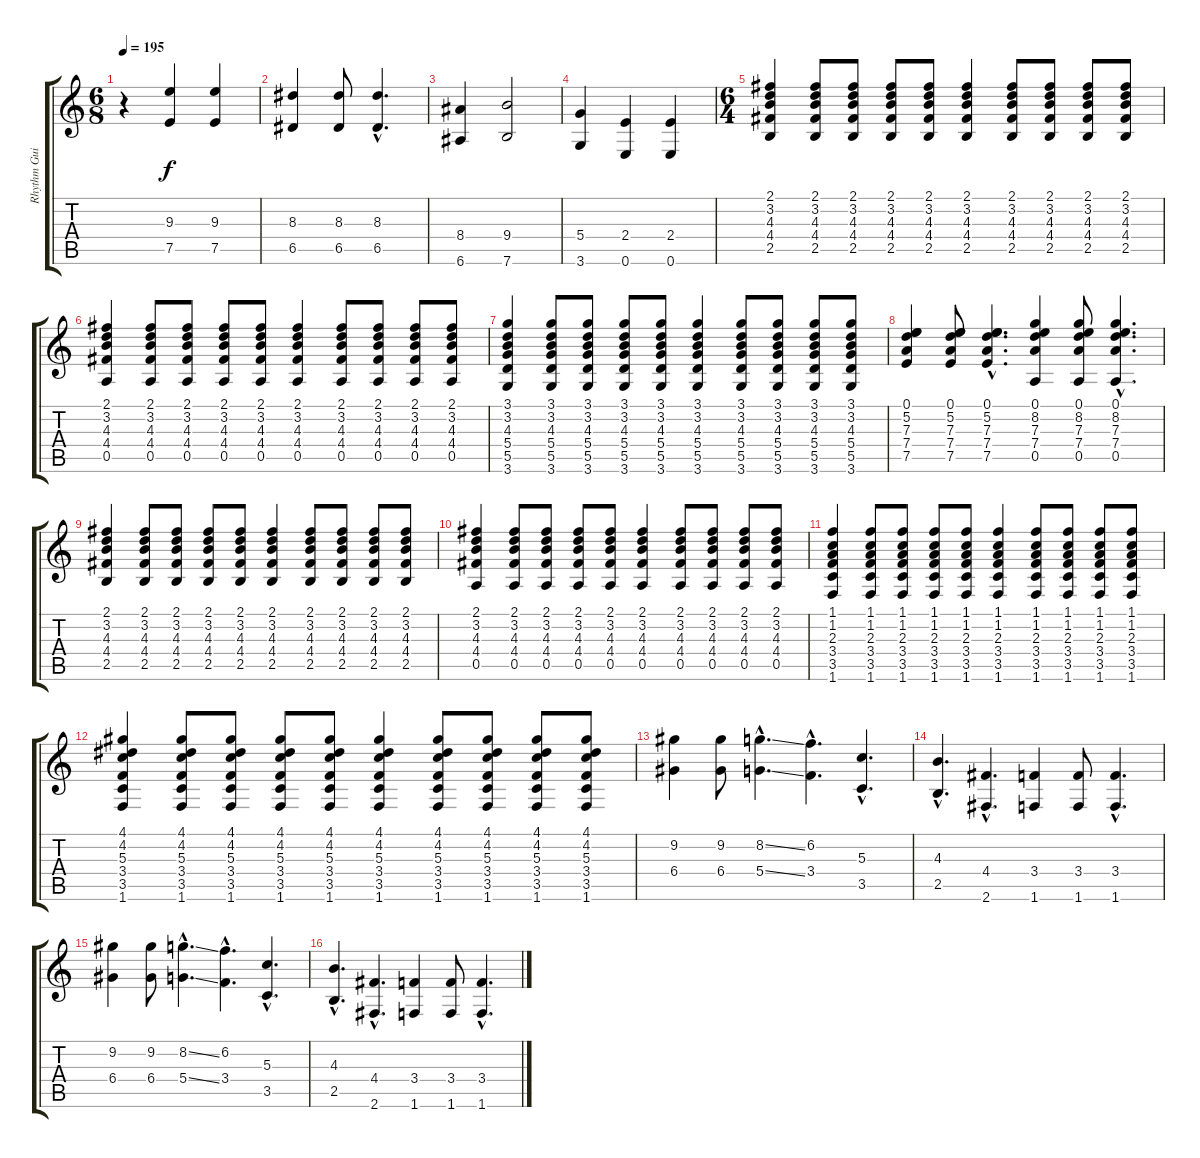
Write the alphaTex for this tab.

\track ("Rhythm Guitar" "Rhythm Gui") {instrument distortionguitar}
\staff {score tabs}
\tuning (E4 B3 G3 D3 A2 E2) {hide}
\ts (6 8)
\tempo 195
\clef g2
\ks c
r.4{dy f} (9.3 7.5).4 (9.3 7.5).4 |
(8.3 6.5).4 (8.3 6.5).8 (8.3{hac} 6.5{hac}).4{d} |
(8.4 6.6).4 (9.4 7.6).2 |
(5.4 3.6).4 (2.4 0.6).4 (2.4 0.6).4 |
\ts (6 4)
(2.1 3.2 4.3 4.4 2.5).4 (2.1 3.2 4.3 4.4 2.5).8 (2.1 3.2 4.3 4.4 2.5).8 (2.1 3.2 4.3 4.4 2.5).8 (2.1 3.2 4.3 4.4 2.5).8 (2.1 3.2 4.3 4.4 2.5).4 (2.1 3.2 4.3 4.4 2.5).8 (2.1 3.2 4.3 4.4 2.5).8 (2.1 3.2 4.3 4.4 2.5).8 (2.1 3.2 4.3 4.4 2.5).8 |
(2.1 3.2 4.3 4.4 0.5).4 (2.1 3.2 4.3 4.4 0.5).8 (2.1 3.2 4.3 4.4 0.5).8 (2.1 3.2 4.3 4.4 0.5).8 (2.1 3.2 4.3 4.4 0.5).8 (2.1 3.2 4.3 4.4 0.5).4 (2.1 3.2 4.3 4.4 0.5).8 (2.1 3.2 4.3 4.4 0.5).8 (2.1 3.2 4.3 4.4 0.5).8 (2.1 3.2 4.3 4.4 0.5).8 |
(3.1 3.2 4.3 5.4 5.5 3.6).4 (3.1 3.2 4.3 5.4 5.5 3.6).8 (3.1 3.2 4.3 5.4 5.5 3.6).8 (3.1 3.2 4.3 5.4 5.5 3.6).8 (3.1 3.2 4.3 5.4 5.5 3.6).8 (3.1 3.2 4.3 5.4 5.5 3.6).4 (3.1 3.2 4.3 5.4 5.5 3.6).8 (3.1 3.2 4.3 5.4 5.5 3.6).8 (3.1 3.2 4.3 5.4 5.5 3.6).8 (3.1 3.2 4.3 5.4 5.5 3.6).8 |
(0.1 5.2 7.3 7.4 7.5).4 (0.1 5.2 7.3 7.4 7.5).8 (0.1{hac} 5.2{hac} 7.3{hac} 7.4{hac} 7.5{hac}).4{d} (0.1 8.2 7.3 7.4 0.5).4 (0.1 8.2 7.3 7.4 0.5).8 (0.1{hac} 8.2{hac} 7.3{hac} 7.4{hac} 0.5{hac}).4{d} |
(2.1 3.2 4.3 4.4 2.5).4 (2.1 3.2 4.3 4.4 2.5).8 (2.1 3.2 4.3 4.4 2.5).8 (2.1 3.2 4.3 4.4 2.5).8 (2.1 3.2 4.3 4.4 2.5).8 (2.1 3.2 4.3 4.4 2.5).4 (2.1 3.2 4.3 4.4 2.5).8 (2.1 3.2 4.3 4.4 2.5).8 (2.1 3.2 4.3 4.4 2.5).8 (2.1 3.2 4.3 4.4 2.5).8 |
(2.1 3.2 4.3 4.4 0.5).4 (2.1 3.2 4.3 4.4 0.5).8 (2.1 3.2 4.3 4.4 0.5).8 (2.1 3.2 4.3 4.4 0.5).8 (2.1 3.2 4.3 4.4 0.5).8 (2.1 3.2 4.3 4.4 0.5).4 (2.1 3.2 4.3 4.4 0.5).8 (2.1 3.2 4.3 4.4 0.5).8 (2.1 3.2 4.3 4.4 0.5).8 (2.1 3.2 4.3 4.4 0.5).8 |
(1.1 1.2 2.3 3.4 3.5 1.6).4 (1.1 1.2 2.3 3.4 3.5 1.6).8 (1.1 1.2 2.3 3.4 3.5 1.6).8 (1.1 1.2 2.3 3.4 3.5 1.6).8 (1.1 1.2 2.3 3.4 3.5 1.6).8 (1.1 1.2 2.3 3.4 3.5 1.6).4 (1.1 1.2 2.3 3.4 3.5 1.6).8 (1.1 1.2 2.3 3.4 3.5 1.6).8 (1.1 1.2 2.3 3.4 3.5 1.6).8 (1.1 1.2 2.3 3.4 3.5 1.6).8 |
(4.1 4.2 5.3 3.4 3.5 1.6).4 (4.1 4.2 5.3 3.4 3.5 1.6).8 (4.1 4.2 5.3 3.4 3.5 1.6).8 (4.1 4.2 5.3 3.4 3.5 1.6).8 (4.1 4.2 5.3 3.4 3.5 1.6).8 (4.1 4.2 5.3 3.4 3.5 1.6).4 (4.1 4.2 5.3 3.4 3.5 1.6).8 (4.1 4.2 5.3 3.4 3.5 1.6).8 (4.1 4.2 5.3 3.4 3.5 1.6).8 (4.1 4.2 5.3 3.4 3.5 1.6).8 |
(9.2 6.4).4 (9.2 6.4).8 (8.2{ss hac} 5.4{ss hac}).4{d} (6.2{hac} 3.4{hac}).4{d} (5.3{hac} 3.5{hac}).4{d} |
(4.3{hac} 2.5{hac}).4{d} (4.4{hac} 2.6{hac}).4{d} (3.4 1.6).4 (3.4 1.6).8 (3.4{hac} 1.6{hac}).4{d} |
(9.2 6.4).4 (9.2 6.4).8 (8.2{ss hac} 5.4{ss hac}).4{d} (6.2{hac} 3.4{hac}).4{d} (5.3{hac} 3.5{hac}).4{d} |
(4.3{hac} 2.5{hac}).4{d} (4.4{hac} 2.6{hac}).4{d} (3.4 1.6).4 (3.4 1.6).8 (3.4{hac} 1.6{hac}).4{d}
